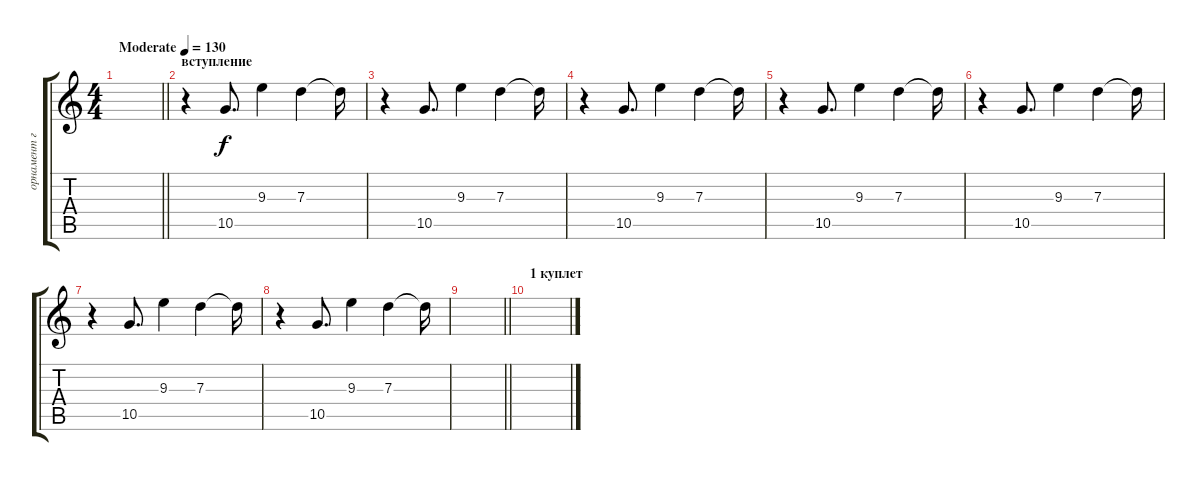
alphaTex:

\track ("орнамент гитара 3" "орнамент г") {instrument electricguitarmuted}
\staff {score tabs}
\tuning (E4 B3 G3 D3 A2 E2) {hide}
\ts (4 4)
\tempo (130 "Moderate")
\clef g2
\barLineRight lightlight
\ks c
|
\section ("" "вступление")
r.4 10.5.8{d} 9.3.4 7.3.4 7.3{t}.16 |
r.4 10.5.8{d} 9.3.4 7.3.4 7.3{t}.16 |
r.4 10.5.8{d} 9.3.4 7.3.4 7.3{t}.16 |
r.4 10.5.8{d} 9.3.4 7.3.4 7.3{t}.16 |
r.4 10.5.8{d} 9.3.4 7.3.4 7.3{t}.16 |
r.4 10.5.8{d} 9.3.4 7.3.4 7.3{t}.16 |
r.4 10.5.8{d} 9.3.4 7.3.4 7.3{t}.16 |
\barLineRight lightlight
|
\section ("" "1 куплет")
